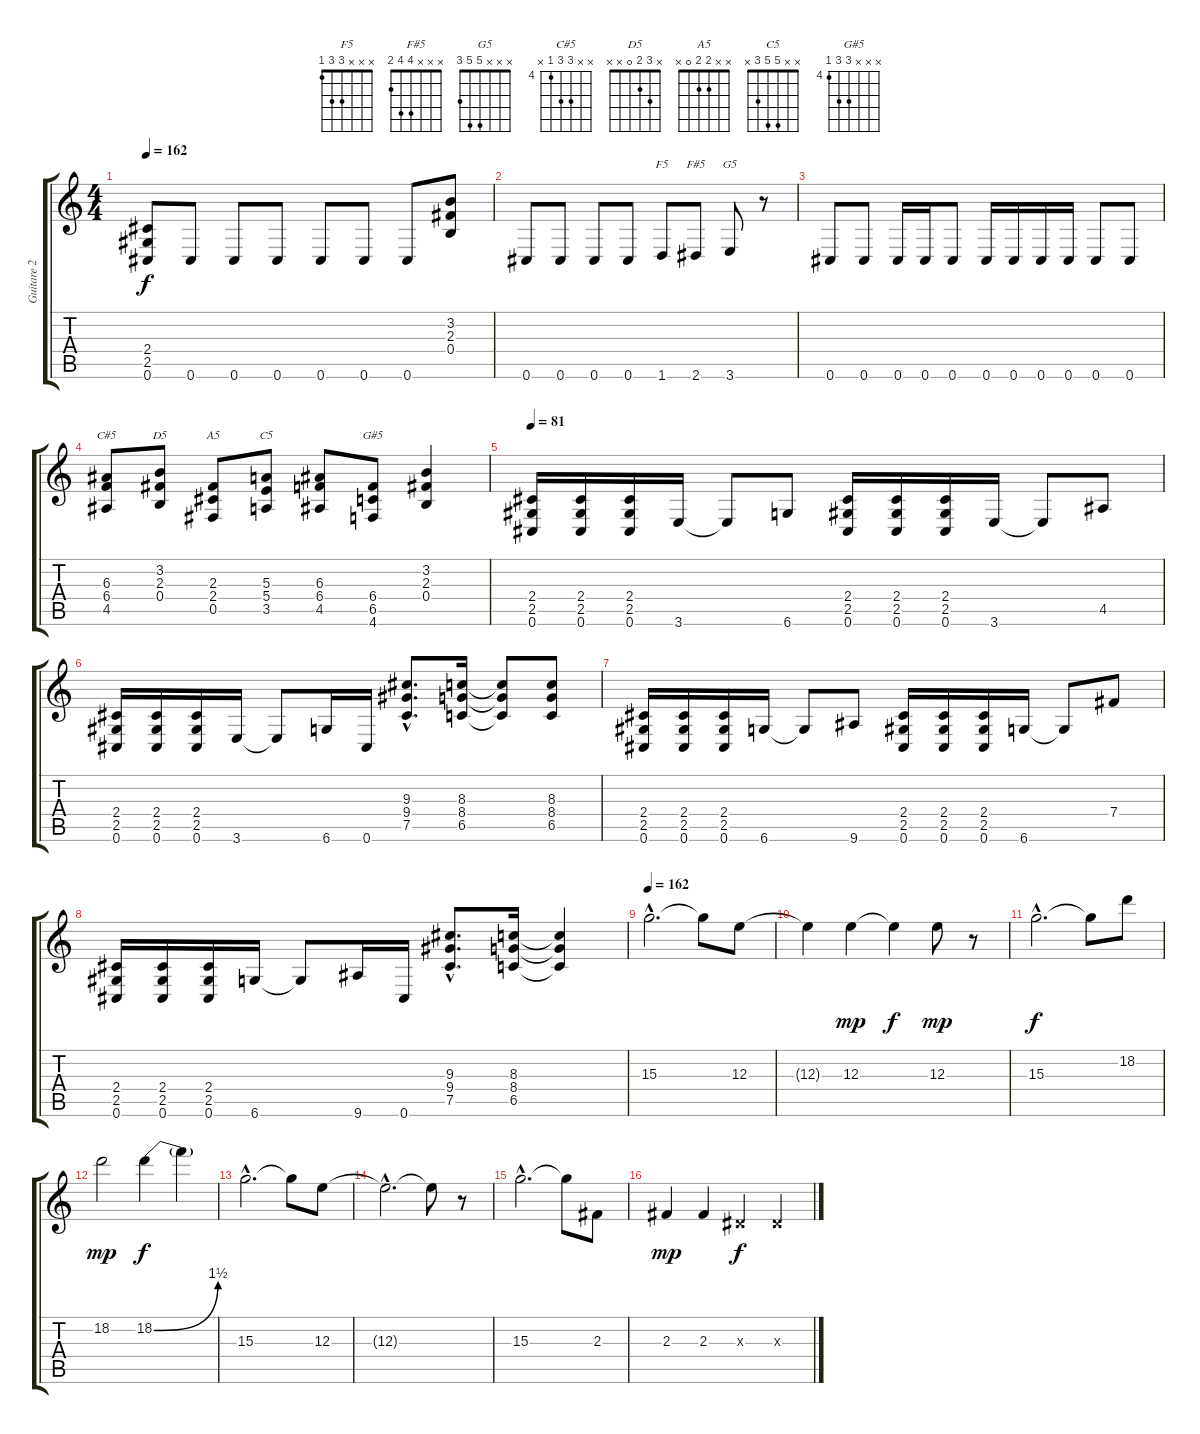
\track ("Guitare 2" "Guitare 2") {instrument distortionguitar}
\staff {score tabs}
\tuning (Db4 Ab3 E3 B2 Gb2 Db2) {hide}
\chord ("F5" x x x 3 3 1)
\chord ("F#5" x x x 4 4 2)
\chord ("G5" x x x 5 5 3)
\chord ("C#5" x x 6 6 4 x) {firstfret 4}
\chord ("D5" x 3 2 0 x x)
\chord ("A5" x x 2 2 0 x)
\chord ("C5" x x 5 5 3 x)
\chord ("G#5" x x x 6 6 4) {firstfret 4}
\ts (4 4)
\tempo 162
\clef g2
\ks c
(2.4 2.5 0.6).8{dy f} 0.6.8 0.6.8 0.6.8 0.6.8 0.6.8 0.6.8 (3.2 2.3 0.4).8 |
0.6.8 0.6.8 0.6.8 0.6.8 1.6.8{ch "F5"} 2.6.8{ch "F#5"} 3.6.8{ch "G5"} r.8 |
0.6.8 0.6.8 0.6.16 0.6.16 0.6.8 0.6.16 0.6.16 0.6.16 0.6.16 0.6.8 0.6.8 |
(6.3 6.4 4.5).8{ch "C#5"} (3.2 2.3 0.4).8{ch "D5"} (2.3 2.4 0.5).8{ch "A5"} (5.3 5.4 3.5).8{ch "C5"} (6.3 6.4 4.5).8 (6.4 6.5 4.6).8{ch "G#5"} (3.2 2.3 0.4).4 |
\tempo 81
(2.4 2.5 0.6).16 (2.4 2.5 0.6).16 (2.4 2.5 0.6).16 3.6.16 3.6{t}.8 6.6.8 (2.4 2.5 0.6).16 (2.4 2.5 0.6).16 (2.4 2.5 0.6).16 3.6.16 3.6{t}.8 4.5.8 |
(2.4 2.5 0.6).16 (2.4 2.5 0.6).16 (2.4 2.5 0.6).16 3.6.16 3.6{t}.8 6.6.16 0.6.16 (9.3{hac} 9.4{hac} 7.5{hac}).8{d} (8.3 8.4 6.5).16 (8.3{t} 8.4{t} 6.5{t}).8 (8.3 8.4 6.5).8 |
(2.4 2.5 0.6).16 (2.4 2.5 0.6).16 (2.4 2.5 0.6).16 6.6.16 6.6{t}.8 9.6.8 (2.4 2.5 0.6).16 (2.4 2.5 0.6).16 (2.4 2.5 0.6).16 6.6.16 6.6{t}.8 7.4.8 |
(2.4 2.5 0.6).16 (2.4 2.5 0.6).16 (2.4 2.5 0.6).16 6.6.16 6.6{t}.8 9.6.16 0.6.16 (9.3{hac} 9.4{hac} 7.5{hac}).8{d} (8.3 8.4 6.5).16 (8.3{t} 8.4{t} 6.5{t}).4 |
\tempo 162
15.3{hac}.2{d} 15.3{t}.8 12.3.8 |
12.3{t}.4 12.3.4{dy mp} 12.3{t}.4{dy f} 12.3.8{dy mp} r.8 |
15.3{hac}.2{d dy f} 15.3{t}.8 18.2.8 |
18.2.2{dy mp} 18.2{be (bend 0 0 60 6)}.4{dy f} 18.2{t}.4 |
15.3{hac}.2{d} 15.3{t}.8 12.3.8 |
12.3{hac t}.2{d} 12.3{t}.8 r.8 |
15.3{hac}.2{d} 15.3{t}.8 2.3.8 |
2.3.4{dy mp} 2.3.4 -1.3{x}.4{dy f} -1.3{x}.4
